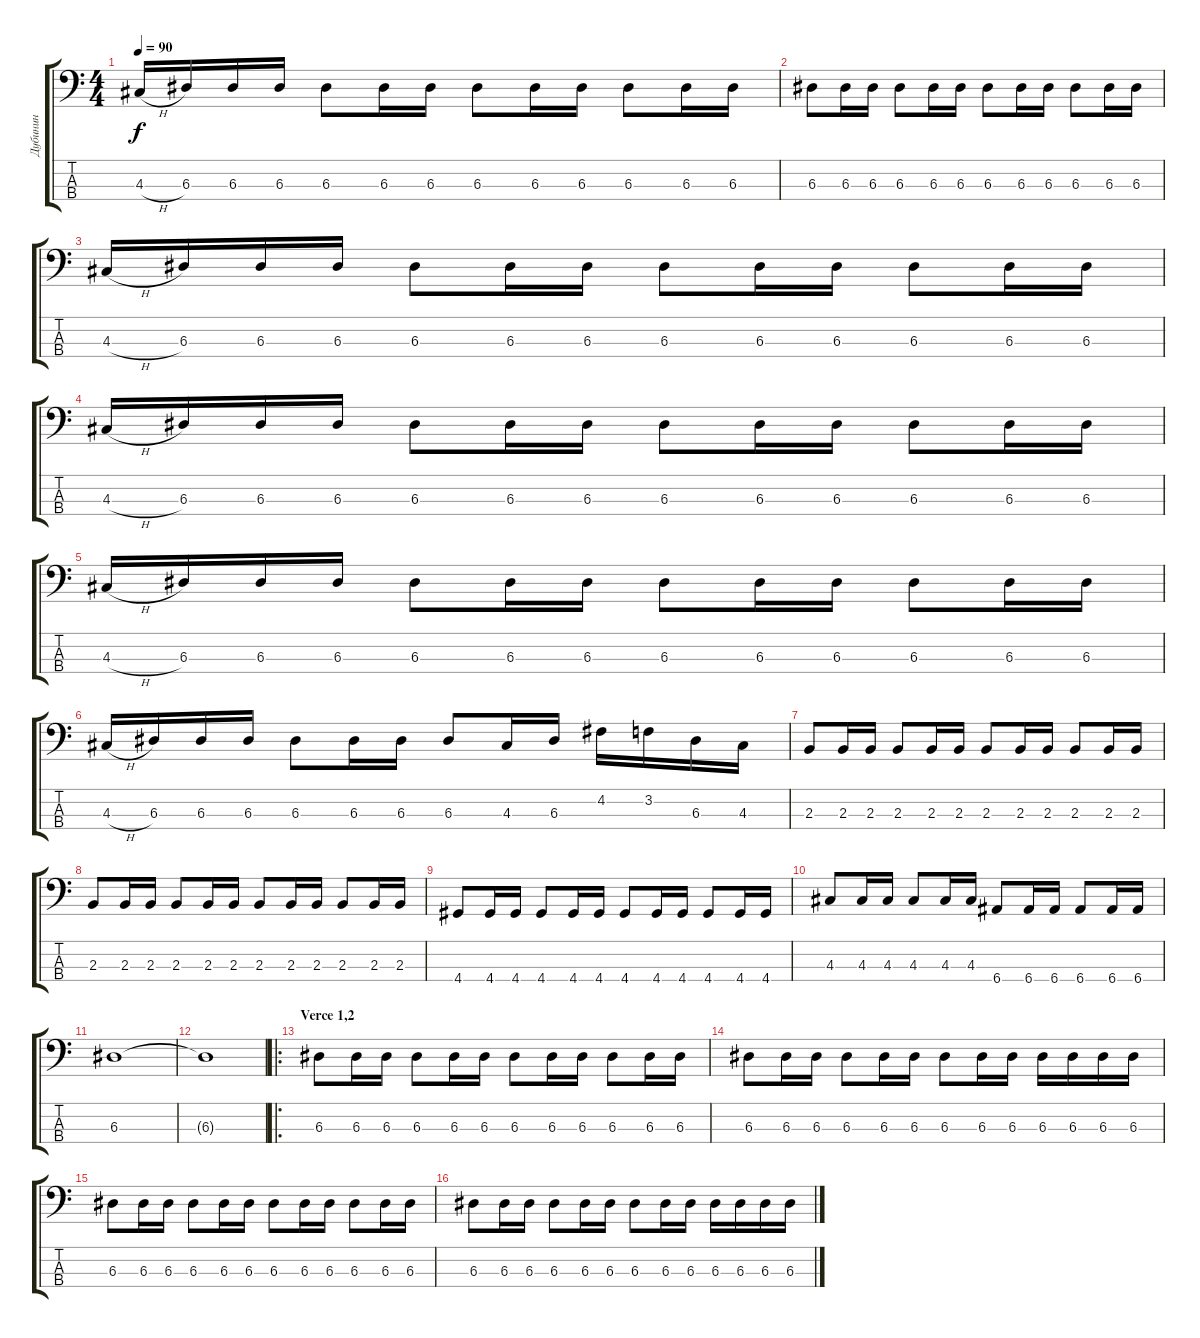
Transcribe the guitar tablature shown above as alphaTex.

\track ("Дубинин" "Дубинин") {instrument acousticguitarnylon}
\staff {score tabs}
\tuning (G2 D2 A1 E1) {hide}
\ts (4 4)
\tempo 90
\clef f4
\ks c
4.3{h}.16{dy f} 6.3.16 6.3.16 6.3.16 6.3.8 6.3.16 6.3.16 6.3.8 6.3.16 6.3.16 6.3.8 6.3.16 6.3.16 |
6.3.8 6.3.16 6.3.16 6.3.8 6.3.16 6.3.16 6.3.8 6.3.16 6.3.16 6.3.8 6.3.16 6.3.16 |
4.3{h}.16 6.3.16 6.3.16 6.3.16 6.3.8 6.3.16 6.3.16 6.3.8 6.3.16 6.3.16 6.3.8 6.3.16 6.3.16 |
4.3{h}.16 6.3.16 6.3.16 6.3.16 6.3.8 6.3.16 6.3.16 6.3.8 6.3.16 6.3.16 6.3.8 6.3.16 6.3.16 |
4.3{h}.16 6.3.16 6.3.16 6.3.16 6.3.8 6.3.16 6.3.16 6.3.8 6.3.16 6.3.16 6.3.8 6.3.16 6.3.16 |
4.3{h}.16 6.3.16 6.3.16 6.3.16 6.3.8 6.3.16 6.3.16 6.3.8 4.3.16 6.3.16 4.2.16 3.2.16 6.3.16 4.3.16 |
2.3.8 2.3.16 2.3.16 2.3.8 2.3.16 2.3.16 2.3.8 2.3.16 2.3.16 2.3.8 2.3.16 2.3.16 |
2.3.8 2.3.16 2.3.16 2.3.8 2.3.16 2.3.16 2.3.8 2.3.16 2.3.16 2.3.8 2.3.16 2.3.16 |
4.4.8 4.4.16 4.4.16 4.4.8 4.4.16 4.4.16 4.4.8 4.4.16 4.4.16 4.4.8 4.4.16 4.4.16 |
4.3.8 4.3.16 4.3.16 4.3.8 4.3.16 4.3.16 6.4.8 6.4.16 6.4.16 6.4.8 6.4.16 6.4.16 |
6.3.1 |
6.3{t}.1 |
\ro
\section ("" "Verce 1,2")
6.3.8{volume 10 instrument distortionguitar} 6.3.16 6.3.16 6.3.8 6.3.16 6.3.16 6.3.8 6.3.16 6.3.16 6.3.8 6.3.16 6.3.16 |
6.3.8 6.3.16 6.3.16 6.3.8 6.3.16 6.3.16 6.3.8 6.3.16 6.3.16 6.3.16 6.3.16 6.3.16 6.3.16 |
6.3.8 6.3.16 6.3.16 6.3.8 6.3.16 6.3.16 6.3.8 6.3.16 6.3.16 6.3.8 6.3.16 6.3.16 |
6.3.8 6.3.16 6.3.16 6.3.8 6.3.16 6.3.16 6.3.8 6.3.16 6.3.16 6.3.16 6.3.16 6.3.16 6.3.16
